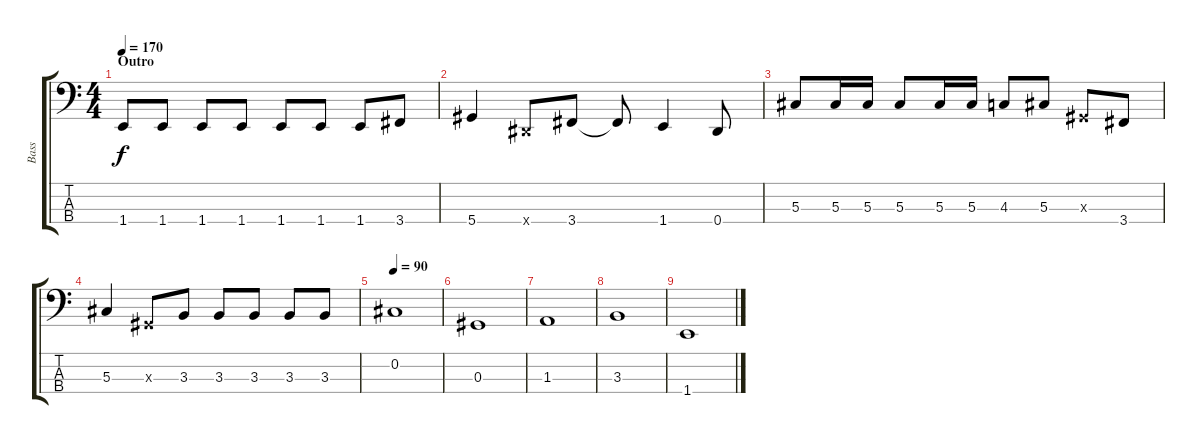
\track ("Bass" "Bass") {instrument electricbassfinger}
\staff {score tabs}
\tuning (Gb2 Db2 Ab1 Eb1) {hide}
\ts (4 4)
\section ("" "Outro")
\tempo 170
\clef f4
\ks c
1.4.8{dy f} 1.4.8 1.4.8 1.4.8 1.4.8 1.4.8 1.4.8 3.4.8 |
5.4.4 0.4{x}.8 3.4.8 3.4{t}.8 1.4.4 0.4.8 |
5.3.8 5.3.16 5.3.16 5.3.8 5.3.16 5.3.16 4.3.8 5.3.8 0.3{x}.8 3.4.8 |
5.3.4 0.3{x}.8 3.3.8 3.3.8 3.3.8 3.3.8 3.3.8 |
\tempo 90
0.2.1 |
0.3.1 |
1.3.1 |
3.3.1 |
1.4.1
